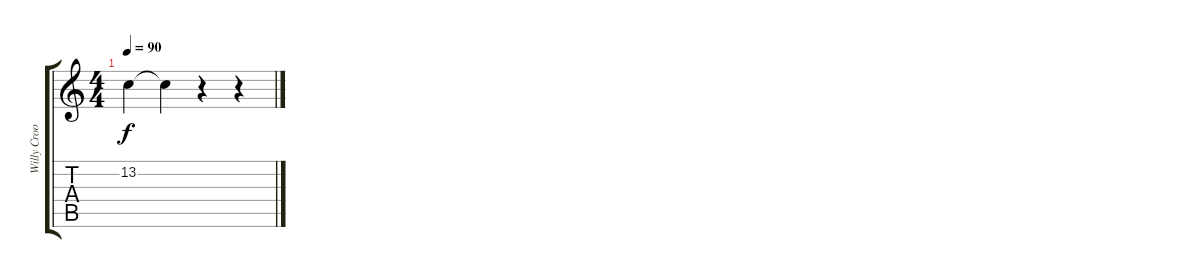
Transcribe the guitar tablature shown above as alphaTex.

\track ("Willy Crook" "Willy Croo") {instrument altosax}
\staff {score tabs}
\tuning (E4 B3 G3 D3 A2 E2) {hide}
\ts (4 4)
\tempo 90
\clef g2
\ks c
13.2{t}.4{dy f} 13.2{t}.4 r.4 r.4
